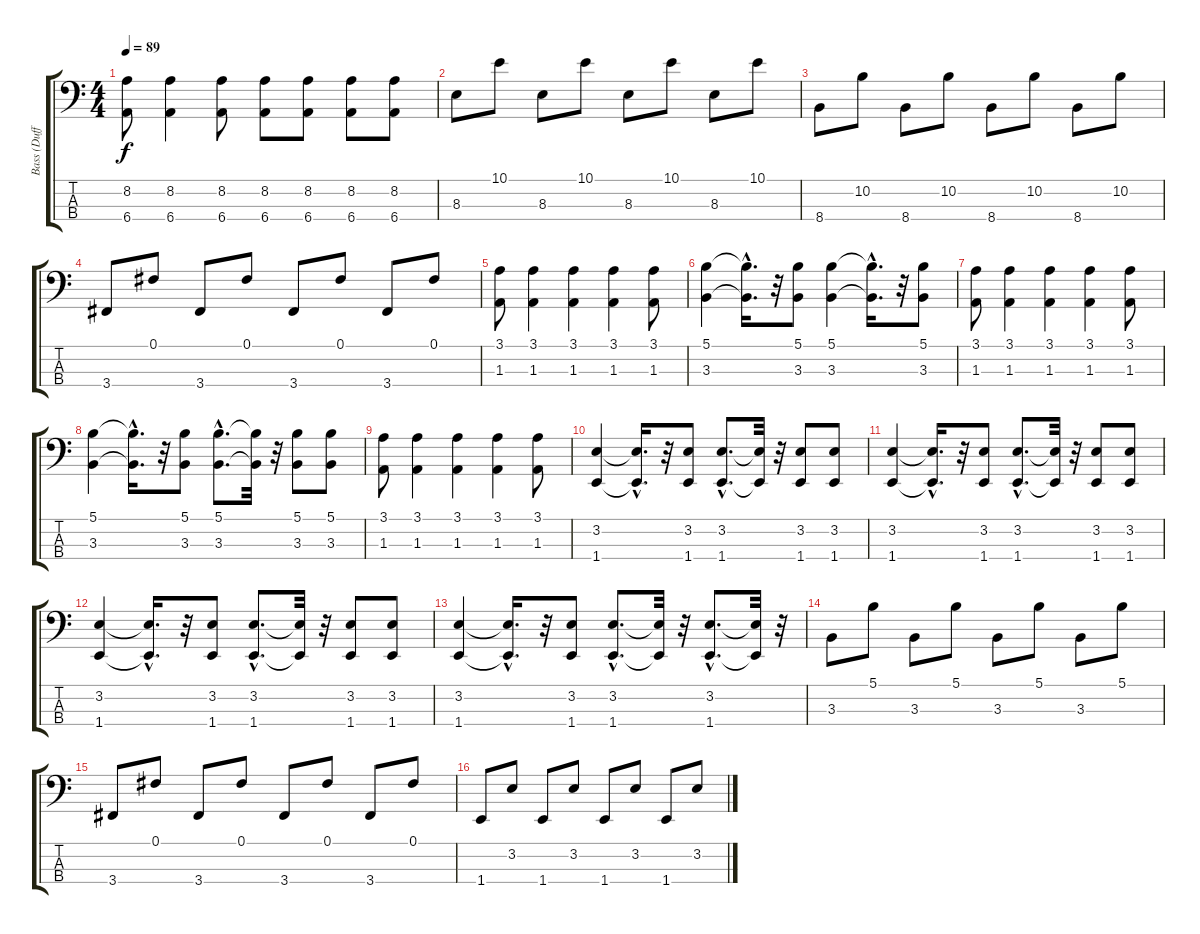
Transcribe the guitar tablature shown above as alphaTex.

\track ("Bass (Duff)" "Bass (Duff") {instrument electricbasspick}
\staff {score tabs}
\tuning (Gb2 Db2 Ab1 Eb1) {hide}
\ts (4 4)
\tempo 89
\clef f4
\ks c
(8.2 6.4).8{dy f} (8.2 6.4).4 (8.2 6.4).8 (8.2 6.4).8 (8.2 6.4).8 (8.2 6.4).8 (8.2 6.4).8 |
8.3.8 10.1.8 8.3.8 10.1.8 8.3.8 10.1.8 8.3.8 10.1.8 |
8.4.8 10.2.8 8.4.8 10.2.8 8.4.8 10.2.8 8.4.8 10.2.8 |
3.4.8 0.1.8 3.4.8 0.1.8 3.4.8 0.1.8 3.4.8 0.1.8 |
(3.1 1.3).8 (3.1 1.3).4 (3.1 1.3).4 (3.1 1.3).4 (3.1 1.3).8 |
(5.1 3.3).4 (5.1{hac t} 3.3{hac t}).16{d} r.32 (5.1 3.3).8 (5.1 3.3).4 (5.1{hac t} 3.3{hac t}).16{d} r.32 (5.1 3.3).8 |
(3.1 1.3).8 (3.1 1.3).4 (3.1 1.3).4 (3.1 1.3).4 (3.1 1.3).8 |
(5.1 3.3).4 (5.1{hac t} 3.3{hac t}).16{d} r.32 (5.1 3.3).8 (5.1{hac} 3.3{hac}).8{d} (5.1{t} 3.3{t}).32 r.32 (5.1 3.3).8 (5.1 3.3).8 |
(3.1 1.3).8 (3.1 1.3).4 (3.1 1.3).4 (3.1 1.3).4 (3.1 1.3).8 |
(3.2 1.4).4 (3.2{hac t} 1.4{hac t}).16{d} r.32 (3.2 1.4).8 (3.2{hac} 1.4{hac}).8{d} (3.2{t} 1.4{t}).32 r.32 (3.2 1.4).8 (3.2 1.4).8 |
(3.2 1.4).4 (3.2{hac t} 1.4{hac t}).16{d} r.32 (3.2 1.4).8 (3.2{hac} 1.4{hac}).8{d} (3.2{t} 1.4{t}).32 r.32 (3.2 1.4).8 (3.2 1.4).8 |
(3.2 1.4).4 (3.2{hac t} 1.4{hac t}).16{d} r.32 (3.2 1.4).8 (3.2{hac} 1.4{hac}).8{d} (3.2{t} 1.4{t}).32 r.32 (3.2 1.4).8 (3.2 1.4).8 |
(3.2 1.4).4 (3.2{hac t} 1.4{hac t}).16{d} r.32 (3.2 1.4).8 (3.2{hac} 1.4{hac}).8{d} (3.2{t} 1.4{t}).32 r.32 (3.2{hac} 1.4{hac}).8{d} (3.2{t} 1.4{t}).32 r.32 |
3.3.8 5.1.8 3.3.8 5.1.8 3.3.8 5.1.8 3.3.8 5.1.8 |
3.4.8 0.1.8 3.4.8 0.1.8 3.4.8 0.1.8 3.4.8 0.1.8 |
1.4.8 3.2.8 1.4.8 3.2.8 1.4.8 3.2.8 1.4.8 3.2.8
